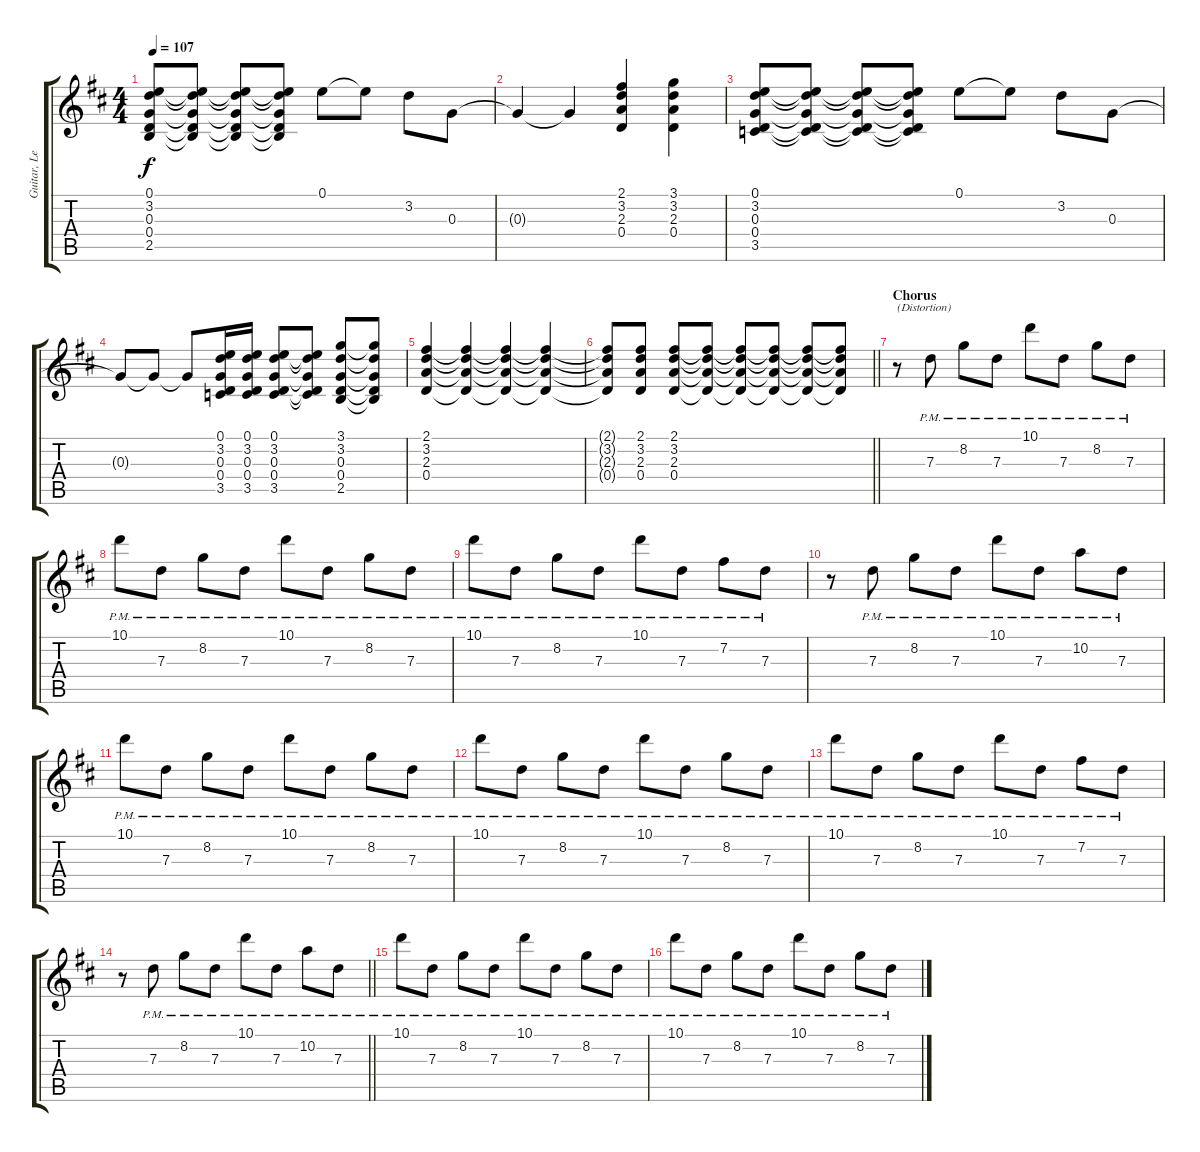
\track ("Guitar, Lead" "Guitar, Le") {mute instrument distortionguitar}
\staff {score tabs}
\tuning (E4 B3 G3 D3 A2 E2) {hide}
\ts (4 4)
\tempo 107
\clef g2
\ks d
(0.1 3.2 0.3 0.4 2.5).8{dy f} (0.1{t} 3.2{t} 0.3{t} 0.4{t} 2.5{t}).8 (0.1{t} 3.2{t} 0.3{t} 0.4{t} 2.5{t}).8 (0.1{t} 3.2{t} 0.3{t} 0.4{t} 2.5{t}).8 0.1.8 0.1{t}.8 3.2.8 0.3.8 |
0.3{t}.4 0.3{t}.4 (2.1 3.2 2.3 0.4).4 (3.1 3.2 2.3 0.4).4 |
(0.1 3.2 0.3 0.4 3.5).8 (0.1{t} 3.2{t} 0.3{t} 0.4{t} 3.5{t}).8 (0.1{t} 3.2{t} 0.3{t} 0.4{t} 3.5{t}).8 (0.1{t} 3.2{t} 0.3{t} 0.4{t} 3.5{t}).8 0.1.8 0.1{t}.8 3.2.8 0.3.8 |
0.3{t}.8 0.3{t}.8 0.3{t}.8 (0.1 3.2 0.3 0.4 3.5).16 (0.1 3.2 0.3 0.4 3.5).16 (0.1 3.2 0.3 0.4 3.5).8 (0.1{t} 3.2{t} 0.3{t} 0.4{t} 3.5{t}).8 (3.1 3.2 0.3 0.4 2.5).8 (3.1{t} 3.2{t} 0.3{t} 0.4{t} 2.5{t}).8 |
(2.1 3.2 2.3 0.4).4 (2.1{t} 3.2{t} 2.3{t} 0.4{t}).4 (2.1{t} 3.2{t} 2.3{t} 0.4{t}).4 (2.1{t} 3.2{t} 2.3{t} 0.4{t}).4 |
\barLineRight lightlight
(2.1{t} 3.2{t} 2.3{t} 0.4{t}).8 (2.1 3.2 2.3 0.4).8 (2.1 3.2 2.3 0.4).8 (2.1{t} 3.2{t} 2.3{t} 0.4{t}).8 (2.1{t} 3.2{t} 2.3{t} 0.4{t}).8 (2.1{t} 3.2{t} 2.3{t} 0.4{t}).8 (2.1{t} 3.2{t} 2.3{t} 0.4{t}).8 (2.1{t} 3.2{t} 2.3{t} 0.4{t}).8 |
\section ("" "Chorus")
r.8{txt "(Distortion)" instrument distortionguitar} 7.3{pm}.8 8.2{pm}.8 7.3{pm}.8 10.1{pm}.8 7.3{pm}.8 8.2{pm}.8 7.3{pm}.8 |
10.1{pm}.8 7.3{pm}.8 8.2{pm}.8 7.3{pm}.8 10.1{pm}.8 7.3{pm}.8 8.2{pm}.8 7.3{pm}.8 |
10.1{pm}.8 7.3{pm}.8 8.2{pm}.8 7.3{pm}.8 10.1{pm}.8 7.3{pm}.8 7.2{pm}.8 7.3{pm}.8 |
r.8 7.3{pm}.8 8.2{pm}.8 7.3{pm}.8 10.1{pm}.8 7.3{pm}.8 10.2{pm}.8 7.3{pm}.8 |
10.1{pm}.8 7.3{pm}.8 8.2{pm}.8 7.3{pm}.8 10.1{pm}.8 7.3{pm}.8 8.2{pm}.8 7.3{pm}.8 |
10.1{pm}.8 7.3{pm}.8 8.2{pm}.8 7.3{pm}.8 10.1{pm}.8 7.3{pm}.8 8.2{pm}.8 7.3{pm}.8 |
10.1{pm}.8 7.3{pm}.8 8.2{pm}.8 7.3{pm}.8 10.1{pm}.8 7.3{pm}.8 7.2{pm}.8 7.3{pm}.8 |
\barLineRight lightlight
r.8 7.3{pm}.8 8.2{pm}.8 7.3{pm}.8 10.1{pm}.8 7.3{pm}.8 10.2{pm}.8 7.3{pm}.8 |
10.1{pm}.8 7.3{pm}.8 8.2{pm}.8 7.3{pm}.8 10.1{pm}.8 7.3{pm}.8 8.2{pm}.8 7.3{pm}.8 |
10.1{pm}.8 7.3{pm}.8 8.2{pm}.8 7.3{pm}.8 10.1{pm}.8 7.3{pm}.8 8.2{pm}.8 7.3{pm}.8
